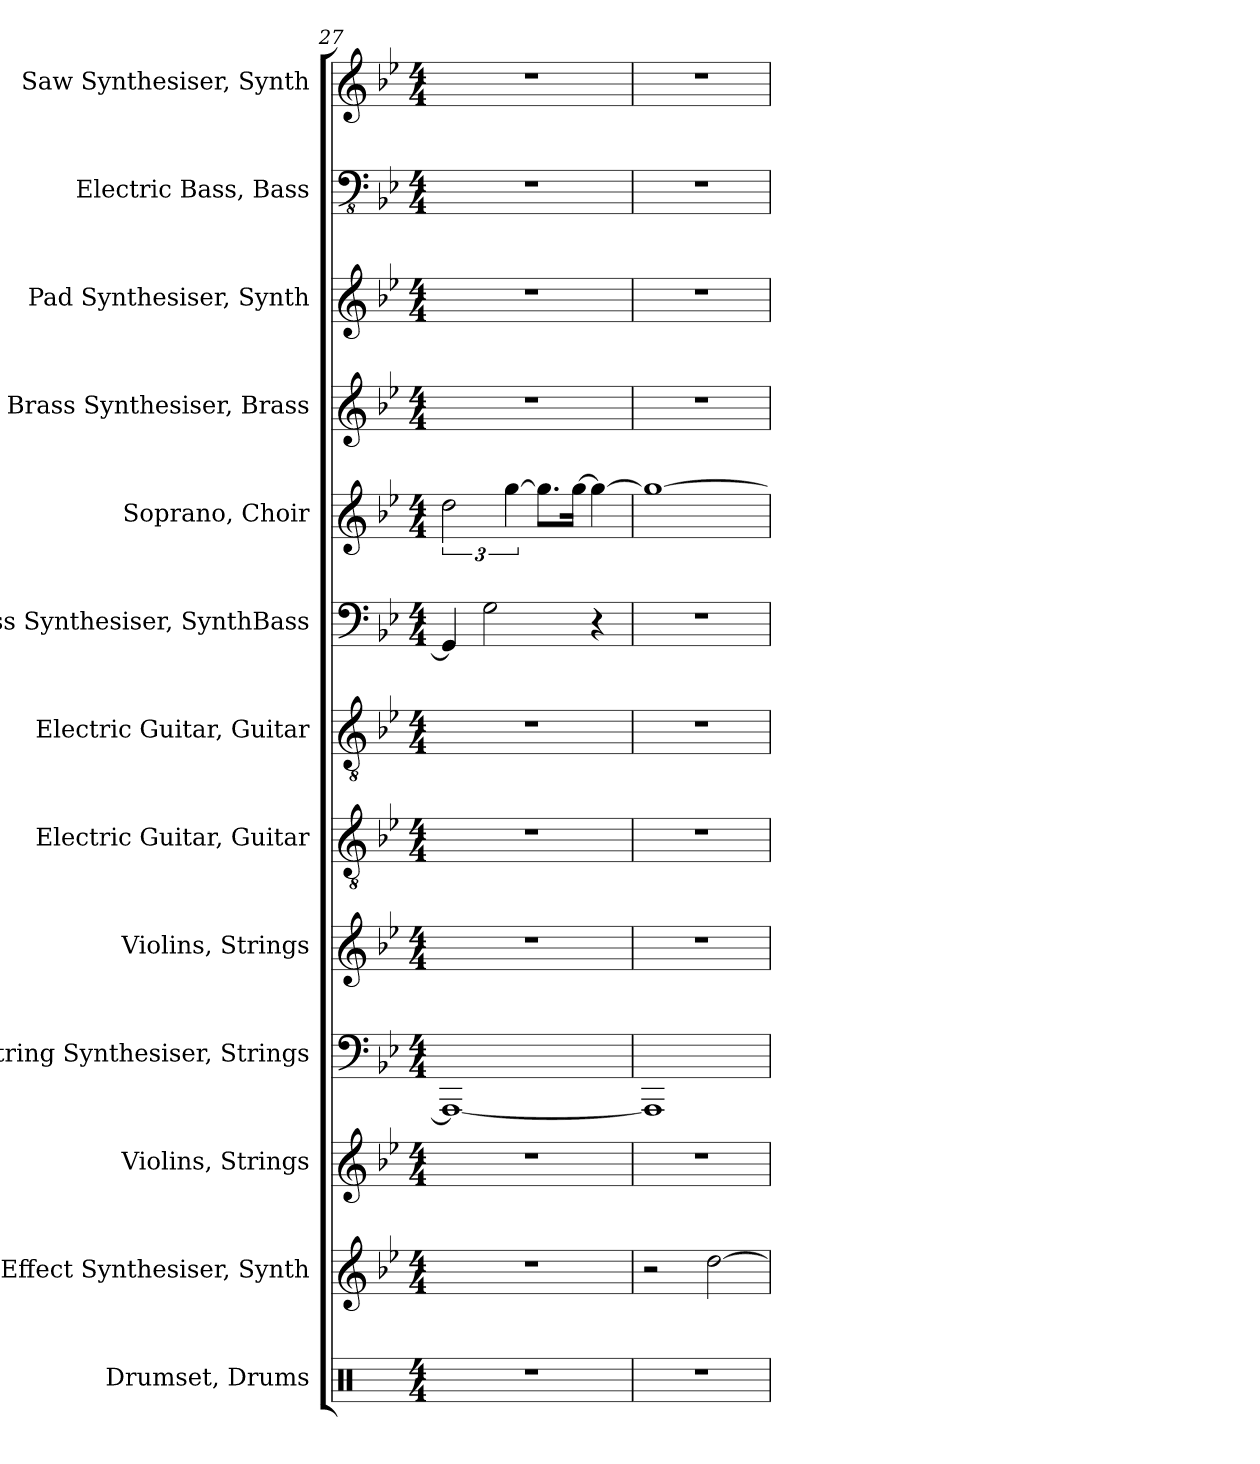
**kern	**kern	**kern	**kern	**kern	**kern	**kern	**kern	**kern	**kern	**kern	**kern	**kern
*part13	*part12	*part11	*part10	*part9	*part8	*part7	*part6	*part5	*part4	*part3	*part2	*part1
*staff13	*staff12	*staff11	*staff10	*staff9	*staff8	*staff7	*staff6	*staff5	*staff4	*staff3	*staff2	*staff1
*I"Drumset, Drums	*I"Effect Synthesiser, Synth	*I"Violins, Strings	*I"String Synthesiser, Strings	*I"Violins, Strings	*I"Electric Guitar, Guitar	*I"Electric Guitar, Guitar	*I"Bass Synthesiser, SynthBass	*I"Soprano, Choir	*I"Brass Synthesiser, Brass	*I"Pad Synthesiser, Synth	*I"Electric Bass, Bass	*I"Saw Synthesiser, Synth
*I'Drs.	*I'Synth.	*I'Vlns.	*I'Synth.	*I'Vlns.	*I'El. Guit.	*I'El. Guit.	*I'Synth.	*I'S.	*I'Synth.	*I'Synth.	*I'El. B.	*I'Synth.
*clefX	*clefG2	*clefG2	*clefF4	*clefG2	*clefGv2	*clefGv2	*clefF4	*clefG2	*clefG2	*clefG2	*clefFv4	*clefG2
*k[]	*k[b-e-]	*k[b-e-]	*k[b-e-]	*k[b-e-]	*k[b-e-]	*k[b-e-]	*k[b-e-]	*k[b-e-]	*k[b-e-]	*k[b-e-]	*k[b-e-]	*k[b-e-]
*M4/4	*M4/4	*M4/4	*M4/4	*M4/4	*M4/4	*M4/4	*M4/4	*M4/4	*M4/4	*M4/4	*M4/4	*M4/4
=27	=27	=27	=27	=27	=27	=27	=27	=27	=27	=27	=27	=27
1r	1r	1r	1AAA-_	1r	1r	1r	4GG/]	3dd\	1r	1r	1r	1r
.	.	.	.	.	.	.	2G\	.	.	.	.	.
.	.	.	.	.	.	.	.	[6gg\	.	.	.	.
.	.	.	.	.	.	.	.	8.gg\L]	.	.	.	.
.	.	.	.	.	.	.	.	[16gg\Jk	.	.	.	.
.	.	.	.	.	.	.	4r	4gg\_	.	.	.	.
=28	=28	=28	=28	=28	=28	=28	=28	=28	=28	=28	=28	=28
1r	2r	1r	1AAA-]	1r	1r	1r	1r	1gg_	1r	1r	1r	1r
.	[2dd\	.	.	.	.	.	.	.	.	.	.	.
=	=	=	=	=	=	=	=	=	=	=	=	=
*-	*-	*-	*-	*-	*-	*-	*-	*-	*-	*-	*-	*-
